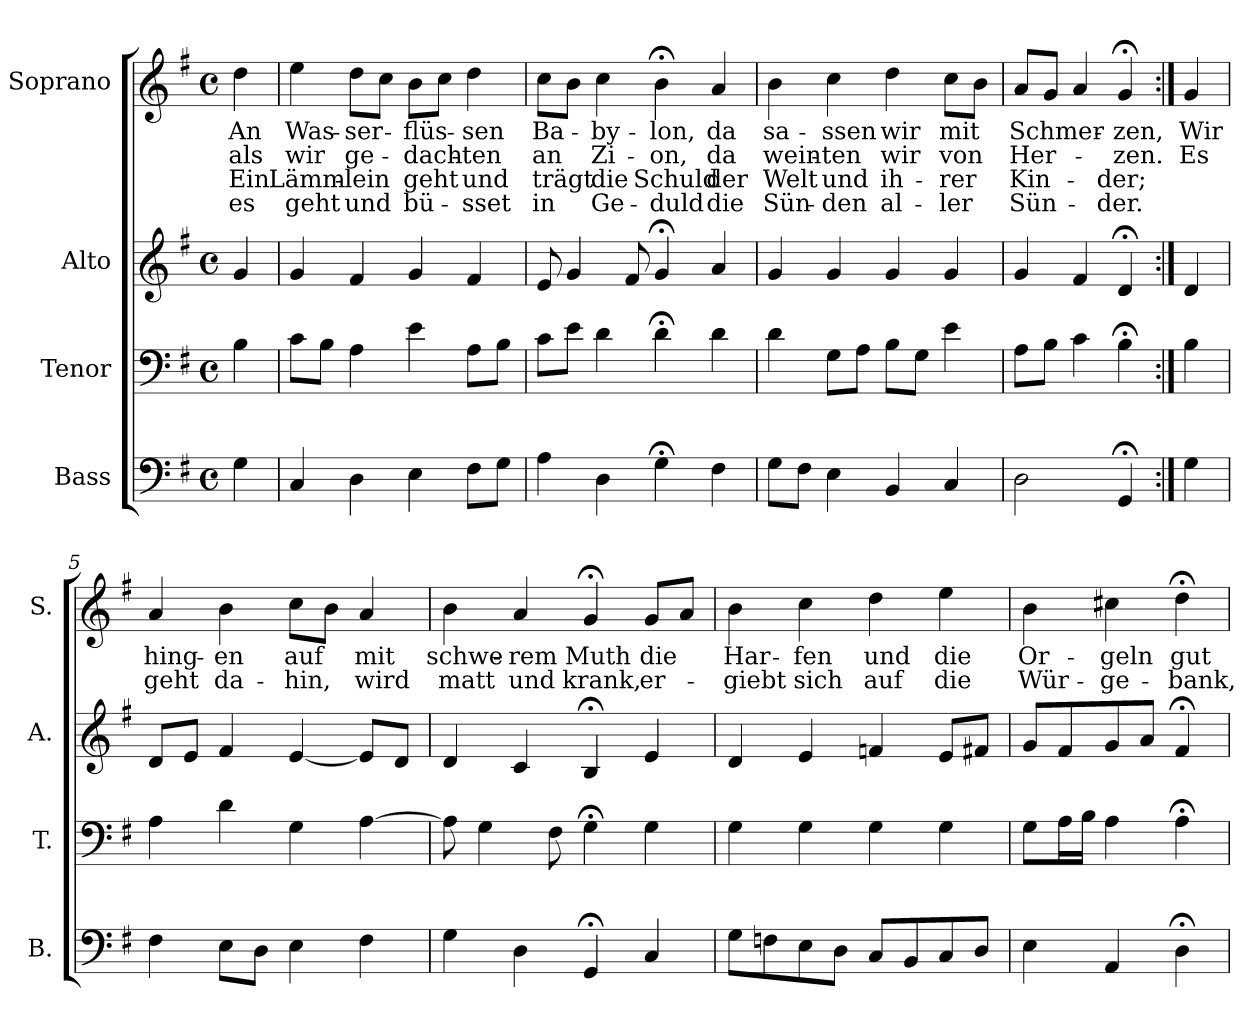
**kern	**kern	**kern	**kern	**text	**text	**text	**text
*part4	*part3	*part2	*part1	*part1	*part1	*part1	*part1
*staff4	*staff3	*staff2	*staff1	*staff1	*staff1	*staff1	*staff1
*I"Bass	*I"Tenor	*I"Alto	*I"Soprano	*	*	*	*
*I'B.	*I'T.	*I'A.	*I'S.	*	*	*	*
*clefF4	*clefF4	*clefG2	*clefG2	*	*	*	*
*k[f#]	*k[f#]	*k[f#]	*k[f#]	*	*	*	*
*G:	*G:	*G:	*G:	*	*	*	*
*M4/4	*M4/4	*M4/4	*M4/4	*	*	*	*
*met(c)	*met(c)	*met(c)	*met(c)	*	*	*	*
=	=	=	=	=	=	=	=
4G\	4B\	4g/	4dd\	An	als	Ein	es
=1	=1	=1	=1	=1	=1	=1	=1
4C/	8c\L	4g/	4ee\	Was-	wir	Lämm-	geht
.	8B\J	.	.	.	.	.	.
4D\	4A\	4f#/	8dd\L	-ser-	ge-	-lein	und
.	.	.	8cc\J	.	.	.	.
4E\	4e\	4g/	8b\L	-flüs-	-dach-	geht	bü-
.	.	.	8cc\J	.	.	.	.
8F#\L	8A\L	4f#/	4dd\	-sen	-ten	und	-sset
8G\J	8B\J	.	.	.	.	.	.
=2	=2	=2	=2	=2	=2	=2	=2
4A\	8c\L	8e/	8cc\L	Ba-	an	trägt	in
.	8e\J	4g/	8b\J	.	.	.	.
4D\	4d\	.	4cc\	-by-	Zi-	die	Ge-
.	.	8f#/	.	.	.	.	.
4G;<\	4d;<\	4g;</	4b;<\	-lon,	-on,	Schuld	-duld
4F#\	4d\	4a/	4a/	da	da	der	die
=3	=3	=3	=3	=3	=3	=3	=3
8G\L	4d\	4g/	4b\	sa-	wein-	Welt	Sün-
8F#\J	.	.	.	.	.	.	.
4E\	8G\L	4g/	4cc\	-ssen	-ten	und	-den
.	8A\J	.	.	.	.	.	.
4BB/	8B\L	4g/	4dd\	wir	wir	ih-	al-
.	8G\J	.	.	.	.	.	.
4C/	4e\	4g/	8cc\L	mit	von	-rer	-ler
.	.	.	8b\J	.	.	.	.
=4	=4	=4	=4	=4	=4	=4	=4
2D\	8A\L	4g/	8a/L	Schmer-	Her-	Kin-	Sün-
.	8B\J	.	8g/J	.	.	.	.
.	4c\	4f#/	4a/	.	.	.	.
4GG;</	4B;<\	4d;</	4g;</	-zen,	-zen.	-der;	-der.
!!LO:LB:g=z
=4a:|!	=4a:|!	=4a:|!	=4a:|!	=4a:|!	=4a:|!	=4a:|!	=4a:|!
4G\	4B\	4d/	4g/	Wir	Es	.	.
=5	=5	=5	=5	=5	=5	=5	=5
4F#\	4A\	8d/L	4a/	hing-	geht	.	.
.	.	8e/J	.	.	.	.	.
8E\L	4d\	4f#/	4b\	-en	da-	.	.
8D\J	.	.	.	.	.	.	.
4E\	4G\	[4e/	8cc\L	auf	-hin,	.	.
.	.	.	8b\J	.	.	.	.
4F#\	[4A\	8e/L]	4a/	mit	wird	.	.
.	.	8d/J	.	.	.	.	.
=6	=6	=6	=6	=6	=6	=6	=6
4G\	8A\]	4d/	4b\	schwe-	matt	.	.
.	4G\	.	.	.	.	.	.
4D\	.	4c/	4a/	-rem	und	.	.
.	8F#\	.	.	.	.	.	.
4GG;</	4G;<\	4B;</	4g;</	Muth	krank,	.	.
4C/	4G\	4e/	8g/L	die	er-	.	.
.	.	.	8a/J	.	.	.	.
=7	=7	=7	=7	=7	=7	=7	=7
8G\L	4G\	4d/	4b\	Har-	-giebt	.	.
8Fn\	.	.	.	.	.	.	.
8E\	4G\	4e/	4cc\	-fen	sich	.	.
8D\J	.	.	.	.	.	.	.
8C/L	4G\	4fn/	4dd\	und	auf	.	.
8BB/	.	.	.	.	.	.	.
8C/	4G\	8e/L	4ee\	die	die	.	.
8D/J	.	8f#X/J	.	.	.	.	.
=8	=8	=8	=8	=8	=8	=8	=8
4E\	8G\L	8g/L	4b\	Or-	Wür-	.	.
.	16A\L	8f#/	.	.	.	.	.
.	16B\JJ	.	.	.	.	.	.
4AA/	4A\	8g/	4cc#X\	-geln	-ge-	.	.
.	.	8a/J	.	.	.	.	.
4D;<\	4A;<\	4f#;</	4dd;<\	gut	-bank,	.	.
=	=	=	=	=	=	=	=
*-	*-	*-	*-	*-	*-	*-	*-
